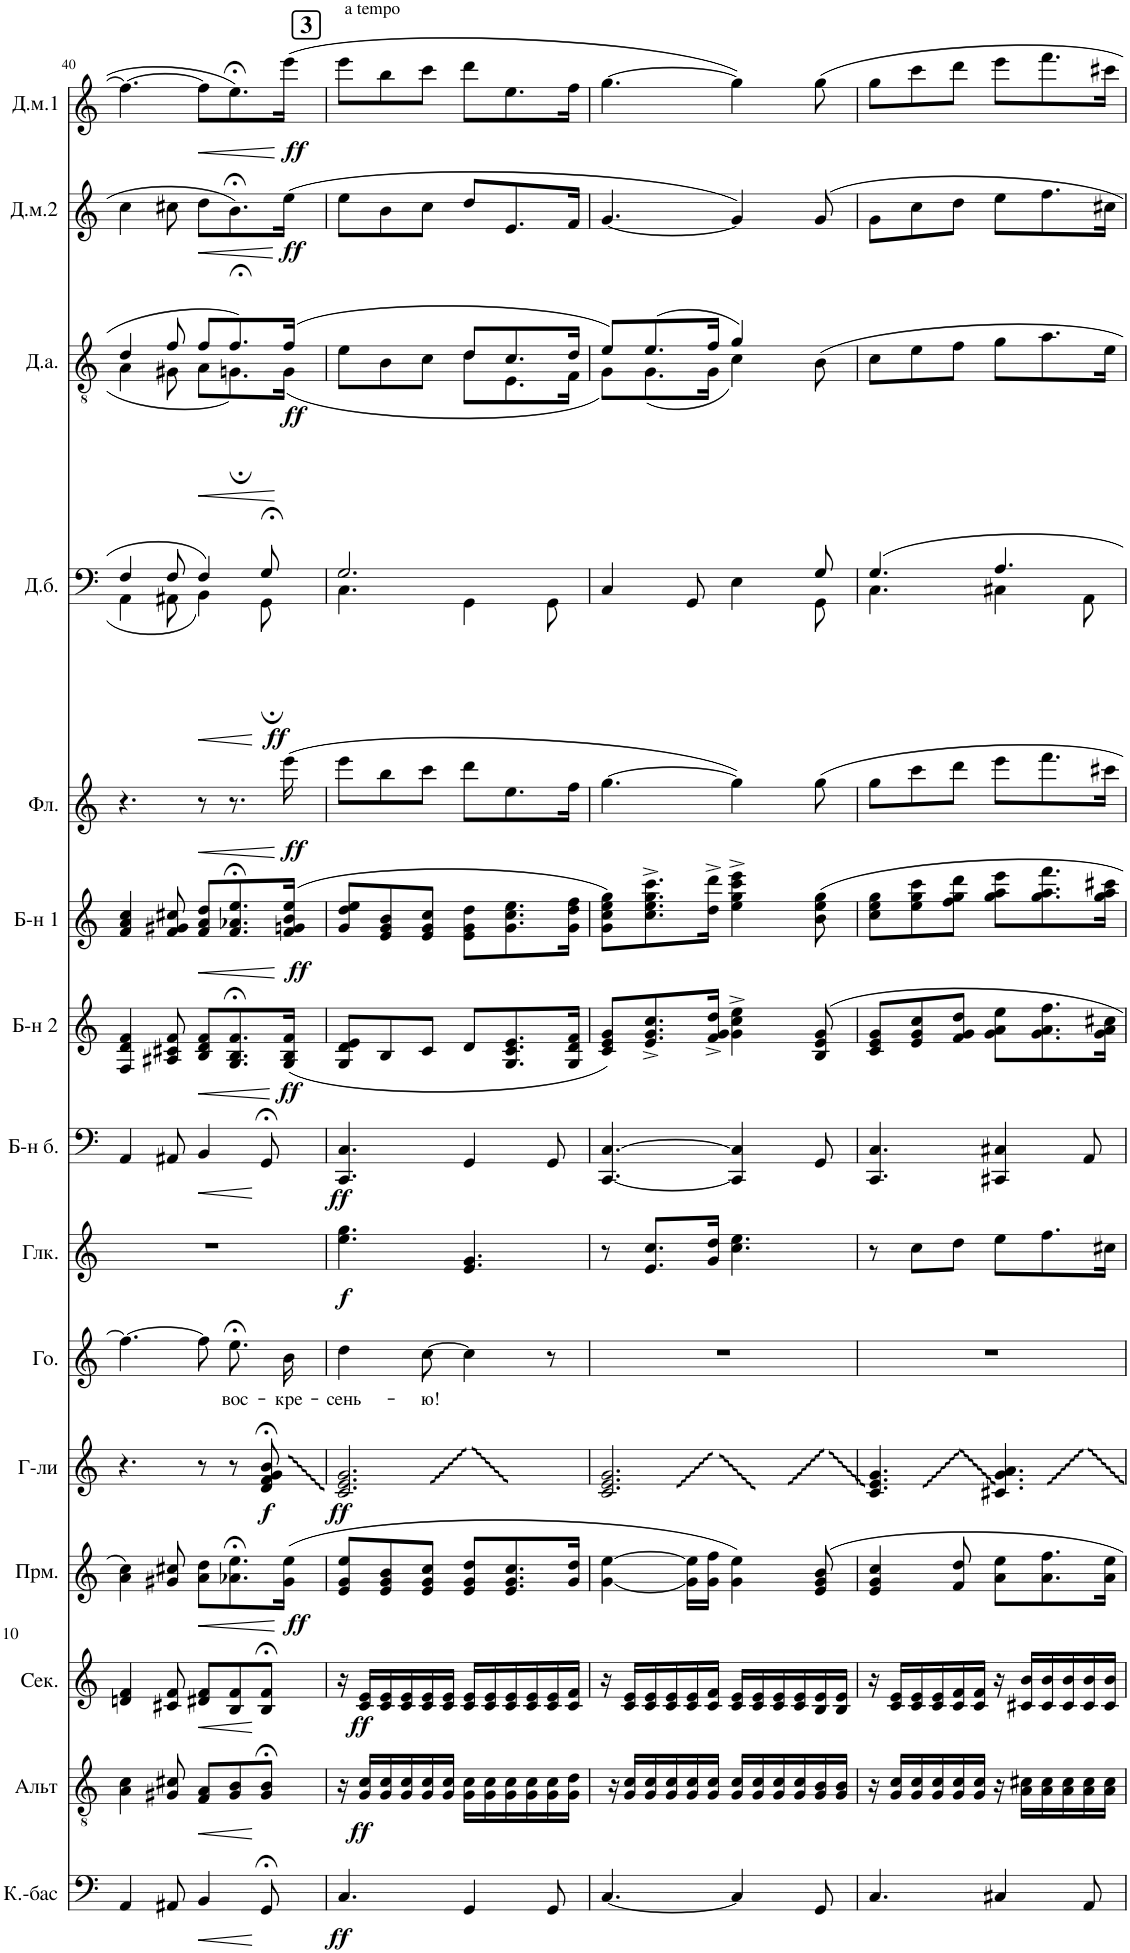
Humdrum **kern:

**kern	**dynam	**kern	**dynam	**kern	**dynam	**kern	**dynam	**kern	**dynam	**kern	**text	**kern	**dynam	**kern	**dynam	**kern	**dynam	**kern	**dynam	**kern	**dynam	**kern	**dynam	**kern	**dynam	**kern	**dynam	**kern	**dynam
*part15	*part15	*part14	*part14	*part13	*part13	*part12	*part12	*part11	*part11	*part10	*part10	*part9	*part9	*part8	*part8	*part7	*part7	*part6	*part6	*part5	*part5	*part4	*part4	*part3	*part3	*part2	*part2	*part1	*part1
*staff15	*staff15	*staff14	*staff14	*staff13	*staff13	*staff12	*staff12	*staff11	*staff11	*staff10	*staff10	*staff9	*staff9	*staff8	*staff8	*staff7	*staff7	*staff6	*staff6	*staff5	*staff5	*staff4	*staff4	*staff3	*staff3	*staff2	*staff2	*staff1	*staff1
*I"Контрабас	*	*I"Альт	*	*I"Секунда	*	*I"Прима	*	*I"Гусли	*	*I"Голос	*	*I"Глокеншпиль	*	*I"Баян-бас	*	*I"Баян 2	*	*I"Баян 1	*	*I"Флейта	*	*I"Домра басовая	*	*I"Домра альтовая	*	*I"Домра малая 2	*	*I"Домра малая 1	*
!!LO:PB:g=z
*clefF4	*	*clefGv2	*	*clefG2	*	*clefG2	*	*clefG2	*	*clefG2	*	*clefG2	*	*clefF4	*	*clefG2	*	*clefG2	*	*clefG2	*	*clefF4	*	*clefGv2	*	*clefG2	*	*clefG2	*
*	*	*	*	*	*	*	*	*	*	*	*	*Trd-14c-24	*	*	*	*	*	*	*	*	*	*	*	*	*	*	*	*	*
*k[]	*	*k[]	*	*k[]	*	*k[]	*	*k[]	*	*k[]	*	*k[]	*	*k[]	*	*k[]	*	*k[]	*	*k[]	*	*k[]	*	*k[]	*	*k[]	*	*k[]	*
*M6/8	*	*M6/8	*	*M6/8	*	*M6/8	*	*M6/8	*	*M6/8	*	*M6/8	*	*M6/8	*	*M6/8	*	*M6/8	*	*M6/8	*	*M6/8	*	*M6/8	*	*M6/8	*	*M6/8	*
=40	=40	=40	=40	=40	=40	=40	=40	=40	=40	=40	=40	=40	=40	=40	=40	=40	=40	=40	=40	=40	=40	=40	=40	=40	=40	=40	=40	=40	=40
*	*	*	*	*	*	*	*	*	*	*	*	*	*	*	*	*	*	*	*	*	*	*^	*	*^	*	*	*	*	*
4AA/	.	4A\ 4c\	.	4dn/ 4f/	.	4a\ 4cc\	.	4.r	.	4.ff\_	.	2.r	.	4AA/	.	4F/ 4d/ 4f/	.	4f/ 4a/ 4cc/	.	4.r	.	4F/	4AA\	.	4d/	4A\	.	4cc\	.	4.ff\_	.
8AA#X/	.	8G#X/ 8c#X/	.	8c#X/ 8f/	.	8g#X/ 8cc#X/	.	.	.	.	.	.	.	8AA#X/	.	8A#X/ 8c#X/ 8f/	.	8f/ 8g#X/ 8cc#X/	.	.	.	8F/	8AA#X\	.	8f/	8G#X\	.	8cc#X\	.	.	.
!	!LO:HP:b	!	!LO:HP:b	!	!LO:HP:b	!	!LO:HP:b	!	!	!	!	!	!	!	!LO:HP:b	!	!LO:HP:b	!	!LO:HP:b	!	!LO:HP:b	!	!	!LO:HP:b	!	!	!LO:HP:b	!	!LO:HP:b	!	!LO:HP:b
4BB/	<	8F/ 8A/L	<	8d#X/ 8f/L	<	8a\ 8dd\L	<	8r	.	8ff\L]	.	.	.	4BB/	<	8B/ 8d/ 8f/L	<	8f/ 8a/ 8dd/L	<	8r	<	4F/	4BB\	<	8f/L	8A\L	<	8dd\L	<	8ff\L]	<
!	!	!	!	!	!	!	!	!	!	!	!LO:LY:b	!	!	!	!	!	!	!	!	!	!	!	!	!	!	!	!	!	!	!	!
.	.	8G#/ 8B/	.	8B/ 8f/	.	8.a-X\;< 8.ee\;<	.	8r	.	8.ee;<\	вос-	.	.	.	.	8.G/;< 8.B/;< 8.f/;<	.	8.f/;< 8.a-X/;< 8.ee/;<	.	8.r	.	.	.	.	8.f;</	8.Gn;\	.	8.b;<\	.	8.ee;<\	.
!	!	!	!	!	!	!	!	!	!LO:DY:b	!	!	!	!	!	!	!	!	!	!	!	!	!	!	!LO:DY:n=1:b	!	!	!	!	!	!	!
8GG;</	[	8G#/;< 8B/;<J	[	8B/;< 8f/;<J	[	.	.	8d/;< 8f/;< 8g/;< 8b/;<	f	.	.	.	.	8GG;</	[	.	.	.	.	.	.	8G;</	8GG;\	[ ff	.	.	.	.	.	.	.
!	!	!	!	!	!	!	!LO:DY:n=1:b	!	!	!	!LO:LY:b	!	!	!	!	!	!LO:DY:n=1:b	!	!LO:DY:n=1:b	!	!LO:DY:n=1:b	!	!	!	!	!	!LO:DY:n=1:b	!	!LO:DY:n=1:b	!	!LO:DY:n=1:b
.	.	.	.	.	.	(16g#\ 16ee\Jk	[ ff	.	.	16b\Jk	-кре-	.	.	.	.	(16G/ 16B/ 16f/Jk	[ ff	(16f/ 16gn/ 16b/ 16ee/Jk	[ ff	(16eee\	[ ff	.	.	.	(16f/Jk	(16G\Jk	[ ff	(16ee\Jk	[ ff	(16eee\Jk	[ ff
!!LO:REH:place=s1:a:B:cj:fs=14:t=3
=41	=41	=41	=41	=41	=41	=41	=41	=41	=41	=41	=41	=41	=41	=41	=41	=41	=41	=41	=41	=41	=41	=41	=41	=41	=41	=41	=41	=41	=41	=41	=41
!	!	!	!	!	!	!	!	!	!	!	!	!	!	!	!	!	!	!	!	!	!	!	!	!	!	!	!	!	!	!LO:TX:a:t=a tempo	!
!	!LO:DY:b	!	!	!	!	!	!	!	!LO:DY:b	!	!LO:LY:b	!	!LO:DY:b	!	!LO:DY:b	!	!	!	!	!	!	!	!	!	!	!	!	!	!	!	!
4.C/	ff	16r	.	16r	.	8e/ 8g/ 8ee/L	.	2.c/ 2.e/ 2.g/	ff	4dd\	-сень-	4.ee\ 4.gg\	f	4.CC/ 4.C/	ff	8G/ 8d/ 8e/L	.	8g/ 8dd/ 8ee/L	.	8eee\L	.	2.G/	4.C\	.	8e\L	4.ryy	.	8ee\L	.	8eee\L	.
!	!	!	!LO:DY:b	!	!LO:DY:b	!	!	!	!	!	!	!	!	!	!	!	!	!	!	!	!	!	!	!	!	!	!	!	!	!	!
.	.	16G/ 16c/LL	ff	16c/ 16e/LL	ff	.	.	.	.	.	.	.	.	.	.	.	.	.	.	.	.	.	.	.	.	.	.	.	.	.	.
.	.	16G/ 16c/	.	16c/ 16e/	.	8e/ 8g/ 8b/	.	.	.	.	.	.	.	.	.	8B/	.	8e/ 8g/ 8b/	.	8bb\	.	.	.	.	8B\	.	.	8b\	.	8bb\	.
.	.	16G/ 16c/	.	16c/ 16e/	.	.	.	.	.	.	.	.	.	.	.	.	.	.	.	.	.	.	.	.	.	.	.	.	.	.	.
!	!	!	!	!	!	!	!	!	!	!	!LO:LY:b	!	!	!	!	!	!	!	!	!	!	!	!	!	!	!	!	!	!	!	!
.	.	16G/ 16c/	.	16c/ 16e/	.	8e/ 8g/ 8cc/J	.	.	.	[8cc\	-ю!	.	.	.	.	8c/J	.	8e/ 8g/ 8cc/J	.	8ccc\J	.	.	.	.	8c\J	.	.	8cc\J	.	8ccc\J	.
.	.	16G/ 16c/JJ	.	16c/ 16e/JJ	.	.	.	.	.	.	.	.	.	.	.	.	.	.	.	.	.	.	.	.	.	.	.	.	.	.	.
4GG/	.	16G\ 16c\LL	.	16c/ 16e/LL	.	8e/ 8g/ 8dd/L	.	.	.	4cc\]	.	4.e/ 4.g/	.	4GG/	.	8d/L	.	8e\ 8g\ 8dd\L	.	8ddd\L	.	.	4GG\	.	8d/L	8d\L	.	8dd/L	.	8ddd\L	.
.	.	16G\ 16c\	.	16c/ 16e/	.	.	.	.	.	.	.	.	.	.	.	.	.	.	.	.	.	.	.	.	.	.	.	.	.	.	.
.	.	16G\ 16c\	.	16c/ 16e/	.	8.e/ 8.g/ 8.cc/	.	.	.	.	.	.	.	.	.	8.G/ 8.c/ 8.e/	.	8.g\ 8.cc\ 8.ee\	.	8.ee\	.	.	.	.	8.c/	8.E\	.	8.e/	.	8.ee\	.
.	.	16G\ 16c\	.	16c/ 16e/	.	.	.	.	.	.	.	.	.	.	.	.	.	.	.	.	.	.	.	.	.	.	.	.	.	.	.
8GG/	.	16G\ 16c\	.	16c/ 16e/	.	.	.	.	.	8r	.	.	.	8GG/	.	.	.	.	.	.	.	.	8GG\	.	.	.	.	.	.	.	.
.	.	16G\ 16d\JJ	.	16c/ 16f/JJ	.	16g/ 16dd/Jk	.	.	.	.	.	.	.	.	.	16G/ 16d/ 16f/Jk	.	16g\ 16dd\ 16ff\Jk	.	16ff\Jk	.	.	.	.	16d/Jk	16F\Jk	.	16f/Jk	.	16ff\Jk	.
=42	=42	=42	=42	=42	=42	=42	=42	=42	=42	=42	=42	=42	=42	=42	=42	=42	=42	=42	=42	=42	=42	=42	=42	=42	=42	=42	=42	=42	=42	=42	=42
[4.C/	.	16r	.	16r	.	[4g\ [4ee\	.	2.c/ 2.e/ 2.g/	.	2.r	.	8r	.	[4.CC/ [4.C/	.	8c/ 8e/ 8g/L)	.	8g\ 8cc\ 8ee\ 8gg\L)	.	[4.gg\	.	4C/	8ryy	.	8e/L)	8G\L)	.	[4.g/	.	[4.gg\	.
.	.	16G/ 16c/LL	.	16c/ 16e/LL	.	.	.	.	.	.	.	.	.	.	.	.	.	.	.	.	.	.	.	.	.	.	.	.	.	.	.
*	*	*	*	*	*	*	*	*	*	*	*	*	*	*	*	*	*	*	*	*	*	*v	*v	*	*	*	*	*	*	*	*
.	.	16G/ 16c/	.	16c/ 16e/	.	.	.	.	.	.	.	8.e/ 8.cc/L	.	.	.	8.e/^ 8.g/^ 8.cc/^	.	8.cc\^ 8.ee\^ 8.gg\^ 8.ccc\^	.	.	.	.	.	(8.e/	(8.G\	.	.	.	.	.
.	.	16G/ 16c/	.	16c/ 16e/	.	.	.	.	.	.	.	.	.	.	.	.	.	.	.	.	.	.	.	.	.	.	.	.	.	.
.	.	16G/ 16c/	.	16c/ 16e/	.	16g\] 16ee\]LL	.	.	.	.	.	.	.	.	.	.	.	.	.	.	.	8GG/	.	.	.	.	.	.	.	.
.	.	16G/ 16c/JJ	.	16c/ 16f/JJ	.	16g\ 16ff\JJ	.	.	.	.	.	16g/ 16dd/Jk	.	.	.	16f/^ 16g/^ 16dd/^Jk	.	16dd\^ 16ddd\^Jk	.	.	.	.	.	16f/Jk	16G\Jk	.	.	.	.	.
4C/]	.	16G/ 16c/LL	.	16c/ 16e/LL	.	4g\ 4ee\)	.	.	.	.	.	4.cc\ 4.ee\	.	4CC/] 4C/]	.	4g\^ 4cc\^ 4ee\^	.	4ee\^ 4gg\^ 4ccc\^ 4eee\^	.	4gg\])	.	4E\	.	4g/)	4c\)	.	4g/])	.	4gg\])	.
.	.	16G/ 16c/	.	16c/ 16e/	.	.	.	.	.	.	.	.	.	.	.	.	.	.	.	.	.	.	.	.	.	.	.	.	.	.
.	.	16G/ 16c/	.	16c/ 16e/	.	.	.	.	.	.	.	.	.	.	.	.	.	.	.	.	.	.	.	.	.	.	.	.	.	.
.	.	16G/ 16c/	.	16c/ 16e/	.	.	.	.	.	.	.	.	.	.	.	.	.	.	.	.	.	.	.	.	.	.	.	.	.	.
*	*	*	*	*	*	*	*	*	*	*	*	*	*	*	*	*	*	*	*	*	*	*^	*	*	*	*	*	*	*	*
8GG/	.	16G/ 16B/	.	16B/ 16e/	.	8e/ 8g/ 8b/	.	.	.	.	.	.	.	8GG/	.	8B/ 8e/ 8g/	.	8b\ 8ee\ 8gg\	.	8gg\	.	8G/	8GG\	.	8B\	8ryy	.	8g/	.	8gg\	.
.	.	16G/ 16B/JJ	.	16B/ 16e/JJ	.	.	.	.	.	.	.	.	.	.	.	.	.	.	.	.	.	.	.	.	.	.	.	.	.	.	.
*	*	*	*	*	*	*	*	*	*	*	*	*	*	*	*	*	*	*	*	*	*	*	*	*	*v	*v	*	*	*	*	*
=43	=43	=43	=43	=43	=43	=43	=43	=43	=43	=43	=43	=43	=43	=43	=43	=43	=43	=43	=43	=43	=43	=43	=43	=43	=43	=43	=43	=43	=43	=43
4.C/	.	16r	.	16r	.	4e/ 4g/ 4cc/	.	4.c/ 4.e/ 4.g/	.	2.r	.	8r	.	4.CC/ 4.C/	.	8c/ 8e/ 8g/L	.	8cc\ 8ee\ 8gg\L	.	8gg\L	.	4.G/	4.C\	.	8c\L	.	8g\L	.	8gg\L	.
.	.	16G/ 16c/LL	.	16c/ 16e/LL	.	.	.	.	.	.	.	.	.	.	.	.	.	.	.	.	.	.	.	.	.	.	.	.	.	.
.	.	16G/ 16c/	.	16c/ 16e/	.	.	.	.	.	.	.	8cc\L	.	.	.	8e/ 8g/ 8cc/	.	8ee\ 8gg\ 8ccc\	.	8ccc\	.	.	.	.	8e\	.	8cc\	.	8ccc\	.
.	.	16G/ 16c/	.	16c/ 16e/	.	.	.	.	.	.	.	.	.	.	.	.	.	.	.	.	.	.	.	.	.	.	.	.	.	.
.	.	16G/ 16c/	.	16c/ 16f/	.	8f/ 8dd/	.	.	.	.	.	8dd\J	.	.	.	8f/ 8g/ 8dd/J	.	8ff\ 8gg\ 8ddd\J	.	8ddd\J	.	.	.	.	8f\J	.	8dd\J	.	8ddd\J	.
.	.	16G/ 16c/JJ	.	16c/ 16f/JJ	.	.	.	.	.	.	.	.	.	.	.	.	.	.	.	.	.	.	.	.	.	.	.	.	.	.
4C#X/	.	16r	.	16r	.	8a\ 8ee\L	.	4.c#X/ 4.g/ 4.a/	.	.	.	8ee\L	.	4CC#X/ 4C#X/	.	8g\ 8a\ 8ee\L	.	8gg\ 8aa\ 8eee\L	.	8eee\L	.	4.A/	4C#X\	.	8g\L	.	8ee\L	.	8eee\L	.
.	.	16A\ 16c#X\LL	.	16c#X/ 16b/LL	.	.	.	.	.	.	.	.	.	.	.	.	.	.	.	.	.	.	.	.	.	.	.	.	.	.
.	.	16A\ 16c#\	.	16c#/ 16b/	.	8.a\ 8.ff\	.	.	.	.	.	8.ff\	.	.	.	8.g\ 8.a\ 8.ff\	.	8.gg\ 8.aa\ 8.fff\	.	8.fff\	.	.	.	.	8.a\	.	8.ff\	.	8.fff\	.
.	.	16A\ 16c#\	.	16c#/ 16b/	.	.	.	.	.	.	.	.	.	.	.	.	.	.	.	.	.	.	.	.	.	.	.	.	.	.
8AA/	.	16A\ 16c#\	.	16c#/ 16b/	.	.	.	.	.	.	.	.	.	8AA/	.	.	.	.	.	.	.	.	8AA\	.	.	.	.	.	.	.
.	.	16A\ 16c#\JJ	.	16c#/ 16b/JJ	.	16a\ 16ee\Jk	.	.	.	.	.	16cc#X\Jk	.	.	.	16g\ 16a\ 16cc#X\Jk	.	16gg\ 16aa\ 16ccc#X\Jk	.	16ccc#X\Jk	.	.	.	.	16e\Jk	.	16cc#X\Jk	.	16ccc#X\Jk	.
*	*	*	*	*	*	*	*	*	*	*	*	*	*	*	*	*	*	*	*	*	*	*v	*v	*	*	*	*	*	*	*
=	=	=	=	=	=	=	=	=	=	=	=	=	=	=	=	=	=	=	=	=	=	=	=	=	=	=	=	=	=
*-	*-	*-	*-	*-	*-	*-	*-	*-	*-	*-	*-	*-	*-	*-	*-	*-	*-	*-	*-	*-	*-	*-	*-	*-	*-	*-	*-	*-	*-
